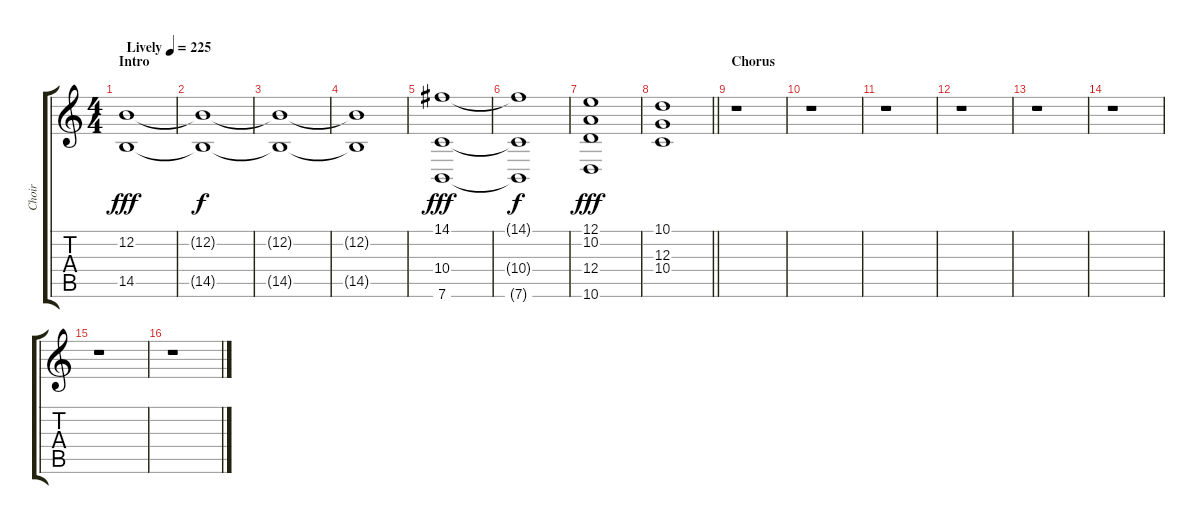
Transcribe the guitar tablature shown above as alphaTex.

\track ("Choir" "Choir") {instrument choiraahs}
\staff {score tabs}
\tuning (E4 B3 G3 D3 A2 E2) {hide}
\ts (4 4)
\section ("" "Intro")
\tempo (225 "Lively")
\clef g2
\ks c
(12.2 14.5).1{dy fff instrument choiraahs} |
(12.2{t} 14.5{t}).1{dy f} |
(12.2{t} 14.5{t}).1 |
(12.2{t} 14.5{t}).1 |
(14.1 10.4 7.6).1{dy fff} |
(14.1{t} 10.4{t} 7.6{t}).1{dy f} |
(12.1 10.2 12.4 10.6).1{dy fff} |
\barLineRight lightlight
(10.1 12.3 10.4).1 |
\section ("" "Chorus")
r.1 |
r.1 |
r.1 |
r.1 |
r.1 |
r.1 |
r.1 |
r.1
